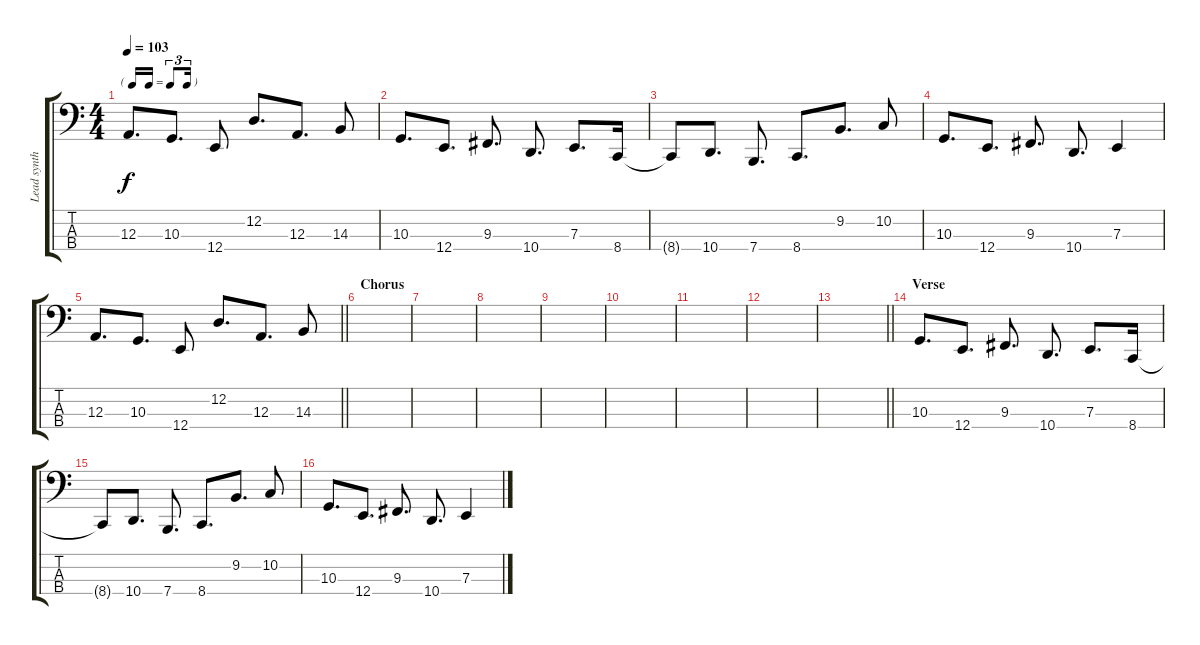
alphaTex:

\track ("Lead synth" "Lead synth") {instrument lead2sawtooth}
\staff {score tabs}
\tuning (G2 D2 A1 E1) {hide}
\ts (4 4)
\tf triplet16th
\tempo 103
\clef f4
\ks c
12.3.8{d dy f} 10.3.8{d} 12.4.8 12.2.8{d} 12.3.8{d} 14.3.8 |
10.3.8{d} 12.4.8{d} 9.3.8{d} 10.4.8{d} 7.3.8{d} 8.4.16 |
8.4{t}.8 10.4.8{d} 7.4.8{d} 8.4.8{d} 9.2.8{d} 10.2.8 |
10.3.8{d} 12.4.8{d} 9.3.8{d} 10.4.8{d} 7.3.4 |
\barLineRight lightlight
12.3.8{d} 10.3.8{d} 12.4.8 12.2.8{d} 12.3.8{d} 14.3.8 |
\section ("" "Chorus")
|
|
|
|
|
|
|
\barLineRight lightlight
|
\section ("" "Verse")
10.3.8{d} 12.4.8{d} 9.3.8{d} 10.4.8{d} 7.3.8{d} 8.4.16 |
8.4{t}.8 10.4.8{d} 7.4.8{d} 8.4.8{d} 9.2.8{d} 10.2.8 |
10.3.8{d} 12.4.8{d} 9.3.8{d} 10.4.8{d} 7.3.4
